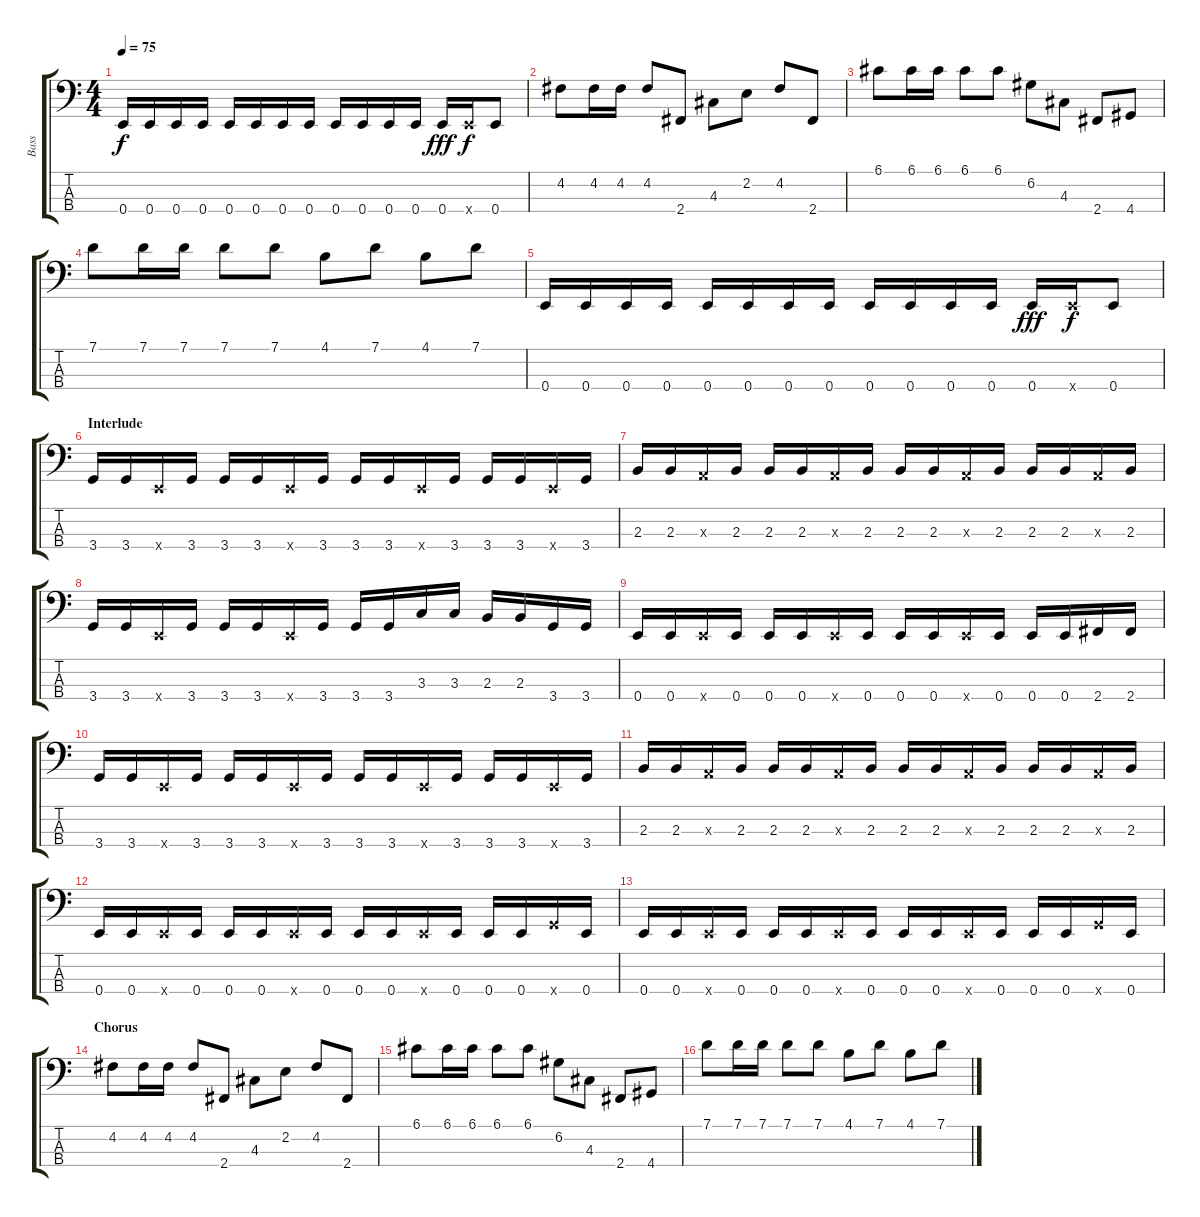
\track ("Bass" "Bass") {instrument electricbasspick}
\staff {score tabs}
\tuning (G2 D2 A1 E1) {hide}
\ts (4 4)
\tempo 75
\clef f4
\ks c
0.4.16{dy f} 0.4.16 0.4.16 0.4.16 0.4.16 0.4.16 0.4.16 0.4.16 0.4.16 0.4.16 0.4.16 0.4.16 0.4.16{dy fff} 0.4{x}.16{dy f} 0.4.8 |
4.2.8 4.2.16 4.2.16 4.2.8 2.4.8 4.3.8 2.2.8 4.2.8 2.4.8 |
6.1.8 6.1.16 6.1.16 6.1.8 6.1.8 6.2.8 4.3.8 2.4.8 4.4.8 |
7.1.8 7.1.16 7.1.16 7.1.8 7.1.8 4.1.8 7.1.8 4.1.8 7.1.8 |
0.4.16 0.4.16 0.4.16 0.4.16 0.4.16 0.4.16 0.4.16 0.4.16 0.4.16 0.4.16 0.4.16 0.4.16 0.4.16{dy fff} 0.4{x}.16{dy f} 0.4.8 |
\section ("" "Interlude")
3.4.16 3.4.16 0.4{x}.16 3.4.16 3.4.16 3.4.16 0.4{x}.16 3.4.16 3.4.16 3.4.16 0.4{x}.16 3.4.16 3.4.16 3.4.16 0.4{x}.16 3.4.16 |
2.3.16 2.3.16 0.3{x}.16 2.3.16 2.3.16 2.3.16 0.3{x}.16 2.3.16 2.3.16 2.3.16 0.3{x}.16 2.3.16 2.3.16 2.3.16 0.3{x}.16 2.3.16 |
3.4.16 3.4.16 0.4{x}.16 3.4.16 3.4.16 3.4.16 0.4{x}.16 3.4.16 3.4.16 3.4.16 3.3.16 3.3.16 2.3.16 2.3.16 3.4.16 3.4.16 |
0.4.16 0.4.16 0.4{x}.16 0.4.16 0.4.16 0.4.16 0.4{x}.16 0.4.16 0.4.16 0.4.16 0.4{x}.16 0.4.16 0.4.16 0.4.16 2.4.16 2.4.16 |
3.4.16 3.4.16 0.4{x}.16 3.4.16 3.4.16 3.4.16 0.4{x}.16 3.4.16 3.4.16 3.4.16 0.4{x}.16 3.4.16 3.4.16 3.4.16 0.4{x}.16 3.4.16 |
2.3.16 2.3.16 0.3{x}.16 2.3.16 2.3.16 2.3.16 0.3{x}.16 2.3.16 2.3.16 2.3.16 0.3{x}.16 2.3.16 2.3.16 2.3.16 0.3{x}.16 2.3.16 |
0.4.16 0.4.16 0.4{x}.16 0.4.16 0.4.16 0.4.16 0.4{x}.16 0.4.16 0.4.16 0.4.16 0.4{x}.16 0.4.16 0.4.16 0.4.16 3.4{x}.16 0.4.16 |
0.4.16 0.4.16 0.4{x}.16 0.4.16 0.4.16 0.4.16 0.4{x}.16 0.4.16 0.4.16 0.4.16 0.4{x}.16 0.4.16 0.4.16 0.4.16 3.4{x}.16 0.4.16 |
\section ("" "Chorus")
4.2.8 4.2.16 4.2.16 4.2.8 2.4.8 4.3.8 2.2.8 4.2.8 2.4.8 |
6.1.8 6.1.16 6.1.16 6.1.8 6.1.8 6.2.8 4.3.8 2.4.8 4.4.8 |
7.1.8 7.1.16 7.1.16 7.1.8 7.1.8 4.1.8 7.1.8 4.1.8 7.1.8
